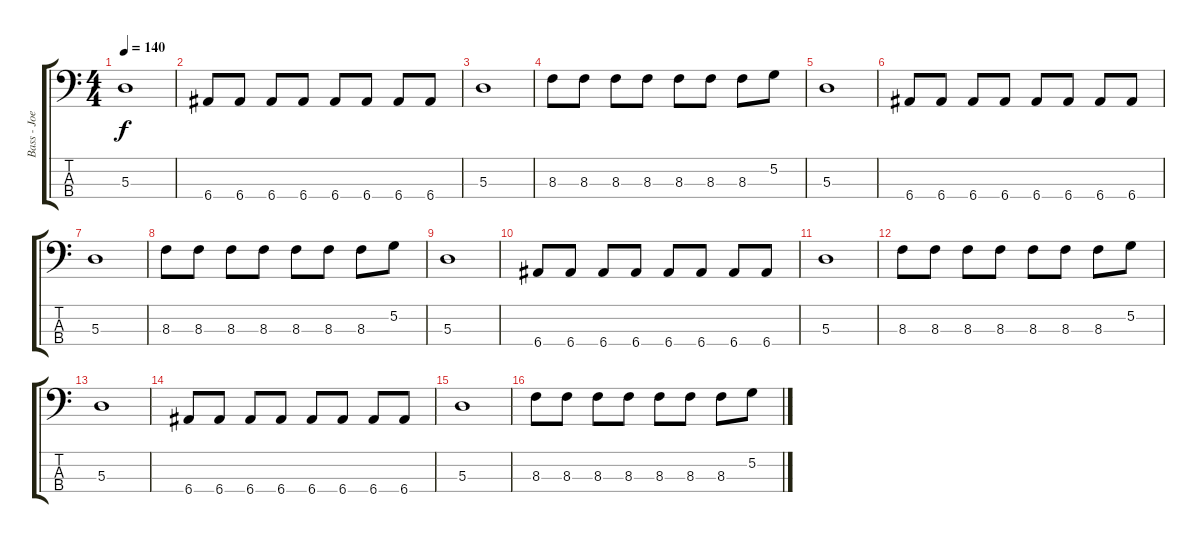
\track ("Bass - Joe Lally" "Bass - Joe") {instrument electricbassfinger}
\staff {score tabs}
\tuning (G2 D2 A1 E1) {hide}
\ts (4 4)
\tempo 140
\clef f4
\ks c
5.3.1{dy f} |
6.4.8 6.4.8 6.4.8 6.4.8 6.4.8 6.4.8 6.4.8 6.4.8 |
5.3.1 |
8.3.8 8.3.8 8.3.8 8.3.8 8.3.8 8.3.8 8.3.8 5.2.8 |
5.3.1 |
6.4.8 6.4.8 6.4.8 6.4.8 6.4.8 6.4.8 6.4.8 6.4.8 |
5.3.1 |
8.3.8 8.3.8 8.3.8 8.3.8 8.3.8 8.3.8 8.3.8 5.2.8 |
5.3.1 |
6.4.8 6.4.8 6.4.8 6.4.8 6.4.8 6.4.8 6.4.8 6.4.8 |
5.3.1 |
8.3.8 8.3.8 8.3.8 8.3.8 8.3.8 8.3.8 8.3.8 5.2.8 |
5.3.1 |
6.4.8 6.4.8 6.4.8 6.4.8 6.4.8 6.4.8 6.4.8 6.4.8 |
5.3.1 |
8.3.8 8.3.8 8.3.8 8.3.8 8.3.8 8.3.8 8.3.8 5.2.8
